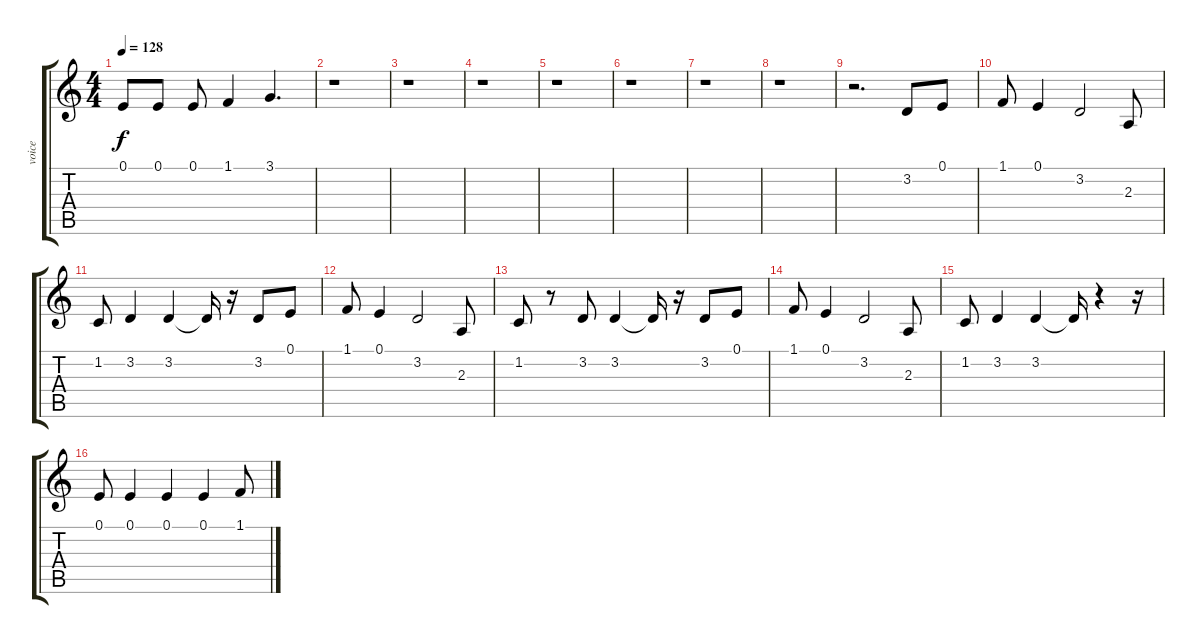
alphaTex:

\track ("voice" "voice") {instrument stringensemble1}
\staff {score tabs}
\tuning (E4 B3 G3 D3 A2 E2) {hide}
\ts (4 4)
\tempo 128
\clef g2
\ks c
0.1.8{dy f} 0.1.8 0.1.8 1.1.4 3.1.4{d} |
r.1 |
r.1 |
r.1 |
r.1 |
r.1 |
r.1 |
r.1 |
r.2{d} 3.2.8 0.1.8 |
1.1.8 0.1.4 3.2.2 2.3.8 |
1.2.8 3.2.4 3.2.4 3.2{t}.16 r.16 3.2.8 0.1.8 |
1.1.8 0.1.4 3.2.2 2.3.8 |
1.2.8 r.8 3.2.8 3.2.4 3.2{t}.16 r.16 3.2.8 0.1.8 |
1.1.8 0.1.4 3.2.2 2.3.8 |
1.2.8 3.2.4 3.2.4 3.2{t}.16 r.4 r.16 |
0.1.8 0.1.4 0.1.4 0.1.4 1.1.8
